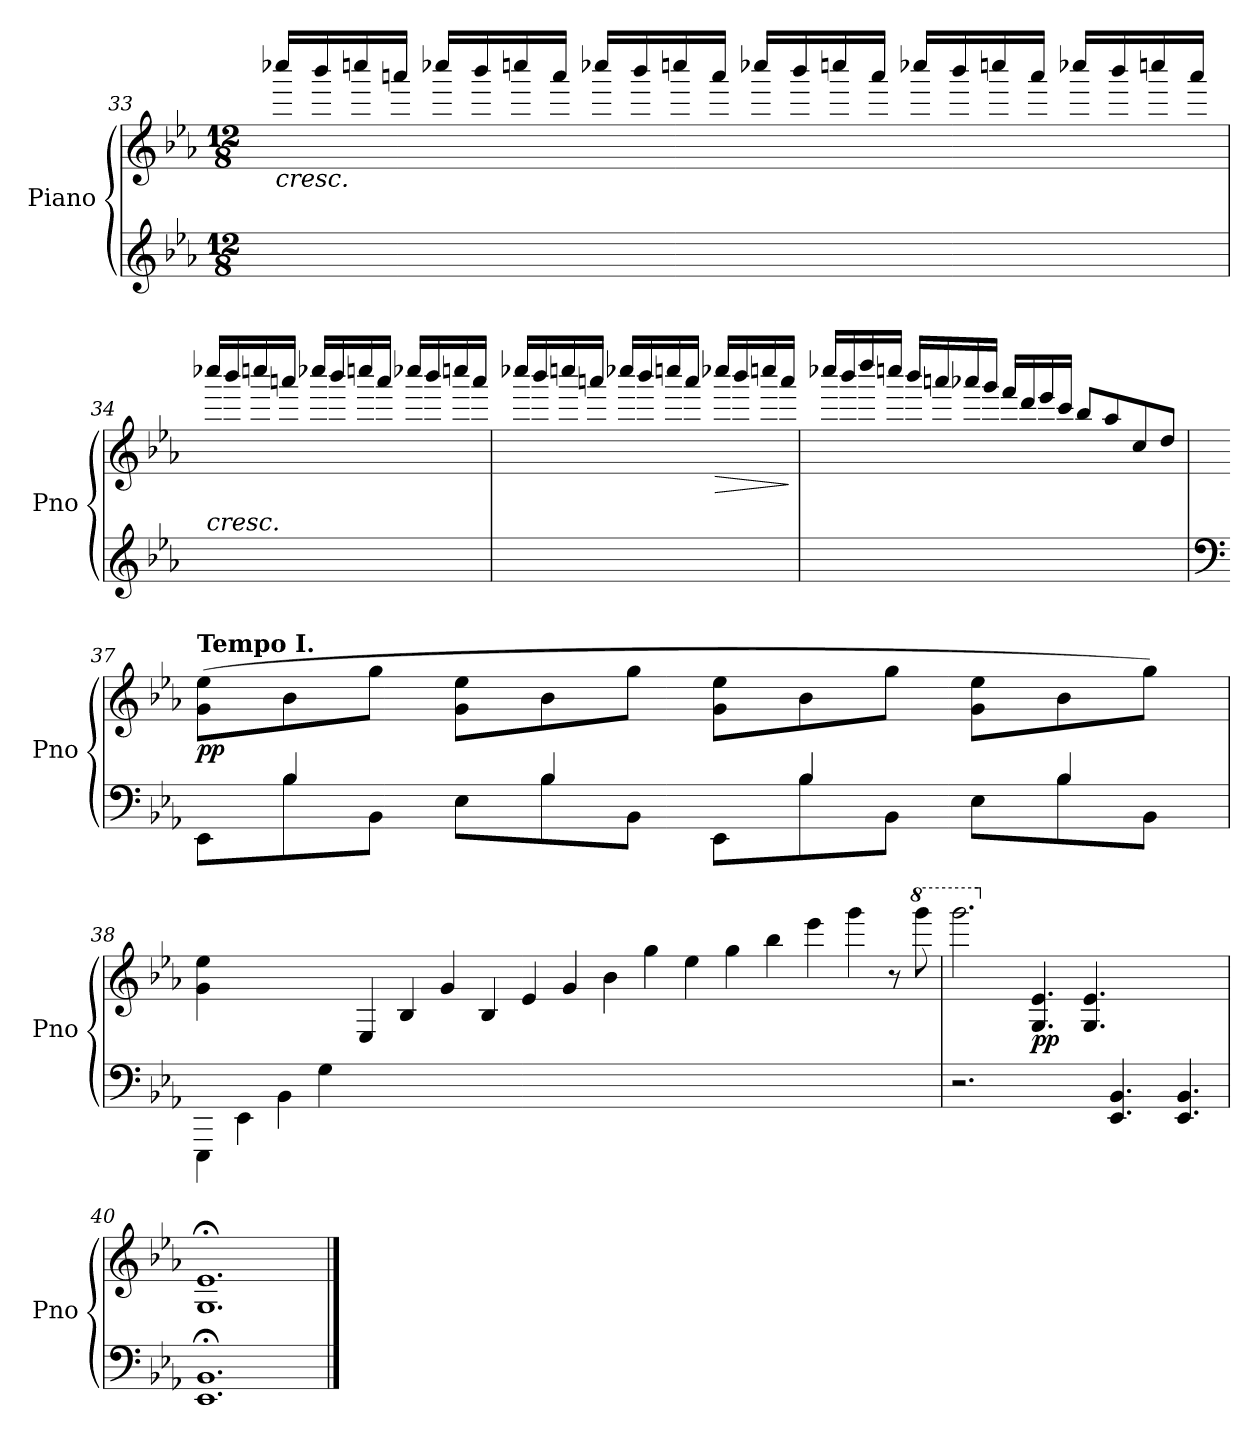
**kern	**kern	**dynam
*part1	*part1	*part1
*staff2	*staff1	*staff1/2
*I"Piano	*	*
*I'Pno	*	*
*clefG2	*clefG2	*
*k[b-e-a-]	*k[b-e-a-]	*
*M12/8	*M12/8	*
=33	=33	=33
!	!	!LO:HP:b
1.ryy	16cccc-X/LL	<
.	16bbb-/	.
.	16ccccn/	.
.	16aaan/JJ	.
.	16cccc-X/LL	.
.	16bbb-/	.
.	16ccccn/	.
.	16aaa/JJ	.
.	16cccc-X/LL	.
.	16bbb-/	.
.	16ccccn/	.
.	16aaa/JJ	.
.	16cccc-X/LL	.
.	16bbb-/	.
.	16ccccn/	.
.	16aaa/JJ	.
.	16cccc-X/LL	.
.	16bbb-/	.
!	!	!LO:DY:b
.	16ccccn/	other-dynamics
.	16aaa/JJ	.
.	16cccc-X/LL	.
.	16bbb-/	.
.	16ccccn/	.
.	16aaa/JJ	.
=34	=34	=34
!LO:TX:a:i:t=cresc.	!	!
2.ryy	16cccc-X/LL	.
.	16bbb-/	.
.	16ccccn/	.
.	16aaan/JJ	.
.	16cccc-X/LL	.
.	16bbb-/	.
.	16ccccn/	.
.	16aaa/JJ	.
.	16cccc-X/LL	.
.	16bbb-/	.
.	16ccccn/	.
.	16aaa/JJ	.
.	.	[
!!LO:LB:g=z
=35	=35	=35
2.ryy	16cccc-X/LL	.
.	16bbb-/	.
.	16ccccn/	.
.	16aaan/JJ	.
.	16cccc-X/LL	.
.	16bbb-/	.
!	!	!LO:DY:b
.	16ccccn/	other-dynamics
.	16aaa/JJ	.
!	!	!LO:HP:b
.	16cccc-X/LL	>
.	16bbb-/	.
.	16ccccn/	.
.	16aaa/JJ	.
.	.	]
=36	=36	=36
1ryy	16cccc-X/LL	.
.	16bbb-/	.
.	16dddd/	.
.	16ccccn/JJ	.
.	16bbb-/LL	.
.	16aaan/	.
.	16aaa-X/	.
.	16ggg/JJ	.
.	16fff/LL	.
.	16ddd/	.
.	16eee-/	.
.	16ccc/JJ	.
.	8bb-/L	.
.	8aa-/	.
4ryy	8cc/	.
.	8dd/J	.
=37	=37	=37
*clefF4	*	*
*^	*	*
!	!	!LO:TX:a:B:t=Tempo I.	!
!	!	!	!LO:DY:b
8EE-\L	8ryy	(8g\ 8ee-\L	pp
8B-\	4B-/	8b-\	.
8BB-\J	.	8gg\J	.
8E-\L	8ryy	8g\ 8ee-\L	.
8B-\	4B-/	8b-\	.
8BB-\J	.	8gg\J	.
8EE-\L	8ryy	8g\ 8ee-\L	.
8B-\	4B-/	8b-\	.
8BB-\J	.	8gg\J	.
8E-\L	8ryy	8g\ 8ee-\L	.
8B-\	4B-/	8b-\	.
8BB-\J	.	8gg\J)	.
*v	*v	*	*
=38	=38	=38
4EEE-i\	4gi\ 4ee-i\	.
4EE-i\	4ryy	.
4BB-i\	2ryy	.
4Gi\	.	.
2ryy	4E-i/	.
.	4B-i/	.
2ryy	4gi/	.
.	4B-i/	.
0ryy	4e-i/	.
.	4gi/	.
.	4b-i\	.
.	4ggi\	.
.	4ee-i\	.
.	4ggi\	.
.	4bb-i\	.
.	4eee-i\	.
2ryy	4gggi\	.
.	8r	.
*	*8va	*
.	8ggggi\	.
=39	=39	=39
2.r	2.ggggi\	.
*	*X8va	*
!	!	!LO:DY:b
2ryy	4.Gi/ 4.e-i/	pp
.	4.Gi/ 4.e-i/	.
4.EE-i/ 4.BB-i/	.	.
.	2ryy	.
4.EE-i/ 4.BB-i/	.	.
=40	=40	=40
1.EE-i; 1.BB-i;	1.Gi;< 1.e-i;<	.
==	==	==
*-	*-	*-
